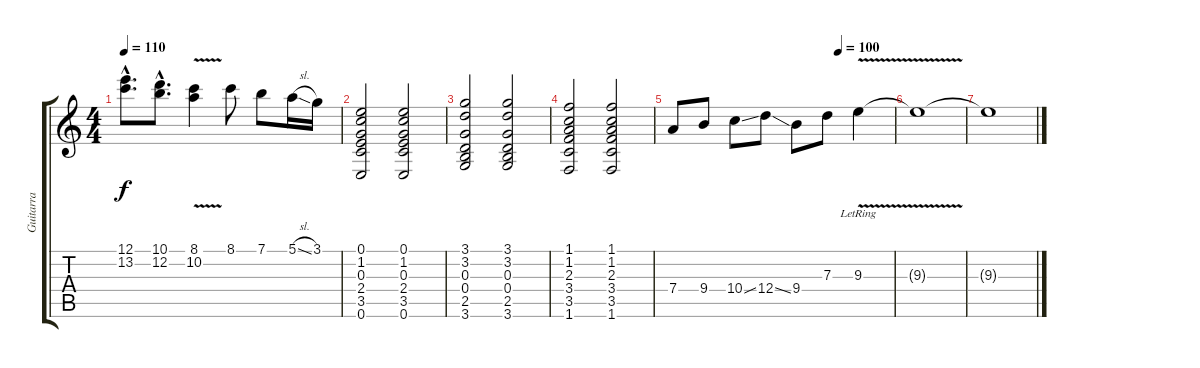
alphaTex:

\track ("Guitarra" "Guitarra") {instrument acousticguitarsteel}
\staff {score tabs}
\tuning (E4 B3 G3 D3 A2 E2) {hide}
\ts (4 4)
\tempo 110
\clef g2
\ks c
(12.1{hac} 13.2{hac}).8{d dy f} (10.1{hac} 12.2{hac}).8{d} (8.1{v} 10.2{v}).4 8.1.8 7.1.8 5.1{sl}.16 3.1.16 |
(0.1 1.2 0.3 2.4 3.5 0.6).2 (0.1 1.2 0.3 2.4 3.5 0.6).2 |
(3.1 3.2 0.3 0.4 2.5 3.6).2 (3.1 3.2 0.3 0.4 2.5 3.6).2 |
(1.1 1.2 2.3 3.4 3.5 1.6).2 (1.1 1.2 2.3 3.4 3.5 1.6).2 |
\tempo (100 0.75)
7.4.8 9.4.8 10.4{ss}.8 12.4{ss}.8 9.4.8 7.3.8 9.3{v lr}.4 |
9.3{t}.1{volume 8} |
9.3{t}.1{volume 2}
